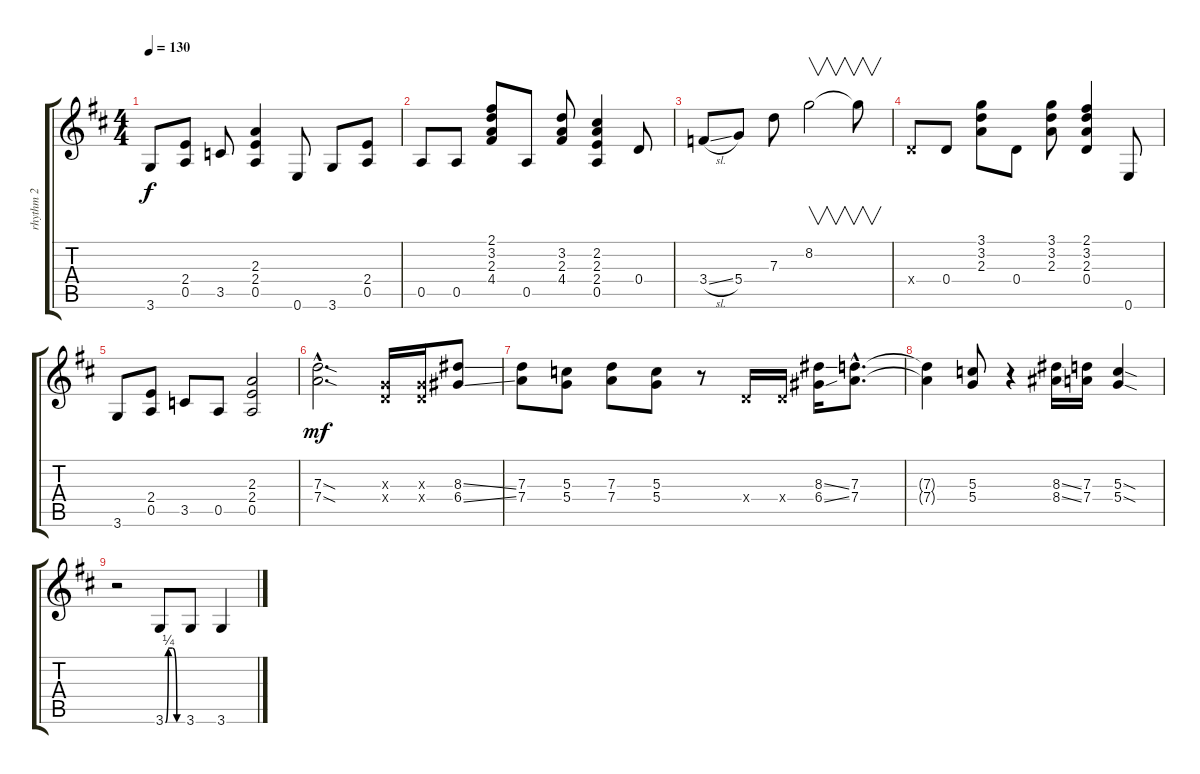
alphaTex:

\track ("rhythm 2" "rhythm 2") {instrument distortionguitar}
\staff {score tabs}
\tuning (E4 B3 G3 D3 A2 E2) {hide}
\ts (4 4)
\tempo 130
\clef g2
\ks d
3.6.8{dy f} (2.4 0.5).8 3.5.8 (2.3 2.4 0.5).4 0.6.8 3.6.8 (2.4 0.5).8 |
0.5.8 0.5.8 (2.1 3.2 2.3 4.4).8 0.5.8 (3.2 2.3 4.4).8 (2.2 2.3 2.4 0.5).4 0.4.8 |
3.4{sl}.8 5.4.8 7.3.8 8.2.2{v} 8.2{t}.8{v} |
0.4{x}.8 0.4.8 (3.1 3.2 2.3).8 0.4.8 (3.1 3.2 2.3).8 (2.1 3.2 2.3 0.4).4 0.6.8 |
3.6.8 (2.4 0.5).8 3.5.8 0.5.8 (2.3 2.4 0.5).2 |
(7.3{sod hac} 7.4{sod hac}).2{d dy mf} (0.3{x} 0.4{x}).16 (0.3{x} 0.4{x}).16 (8.3{ss} 6.4{ss}).8 |
(7.3 7.4).8 (5.3 5.4).8 (7.3 7.4).8 (5.3 5.4).8 r.8 0.4{x}.16 0.4{x}.16 (8.3{ss} 6.4{ss}).16 (7.3{hac} 7.4{hac}).8{d} |
(7.3{t} 7.4{t}).4 (5.3 5.4).8 r.4 (8.3{ss} 8.4{ss}).16 (7.3 7.4).16 (5.3{sod} 5.4{sod}).4 |
r.2 3.6{be (custom 0 0 10 1 25 1 40 0 60 0)}.8 3.6.8 3.6.4
